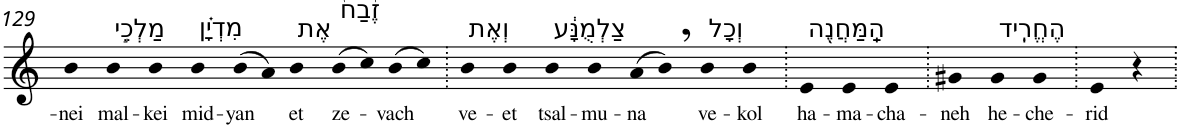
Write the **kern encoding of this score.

**kern	**text
*part1	*part1
*staff1	*staff1
*I"Piano	*
*I'Pno	*
!!LO:PB:g=z
*clefG2	*
*k[]	*
=129	=129
!	!LO:LY:b
4b	-nei
!LO:TX:a:t=מַלְכֵ֣י	!
!	!LO:LY:b
4b	mal-
!	!LO:LY:b
4b	-kei
!LO:TX:a:t=מִדְיָ֗ן	!
!	!LO:LY:b
4b	mid-
!	!LO:LY:b
(>8b	-yan
8a)	.
!LO:TX:a:t=אֶת	!
!	!LO:LY:b
4b	et
!LO:TX:a:t=זֶ֙בַח֙	!
!	!LO:LY:b
(>8b	ze-
8cc)	.
!	!LO:LY:b
(>8b	-vach
8cc)	.
=130.	=130.
!LO:TX:a:t=וְאֶת	!
!	!LO:LY:b
4b	ve-
!	!LO:LY:b
4b	-et
!LO:TX:a:t=צַלְמֻנָּ֔ע	!
!	!LO:LY:b
4b	tsal-
!	!LO:LY:b
4b	-mu-
!	!LO:LY:b
(>8a	-na
8b,)	.
!LO:TX:a:t=וְכָל	!
!	!LO:LY:b
4b	ve-
!	!LO:LY:b
4b	-kol
=131.	=131.
!LO:TX:a:t=הַֽמַּחֲנֶ֖ה	!
!	!LO:LY:b
4e	ha-
!	!LO:LY:b
4e	-ma-
!	!LO:LY:b
4e	-cha-
=132.	=132.
!	!LO:LY:b
4g#X	-neh
!LO:TX:a:t=הֶחֱרִֽיד	!
!	!LO:LY:b
4g#	he-
!	!LO:LY:b
4g#	-che-
=133.	=133.
!	!LO:LY:b
4e	-rid
4r	.
=.	=.
*-	*-
